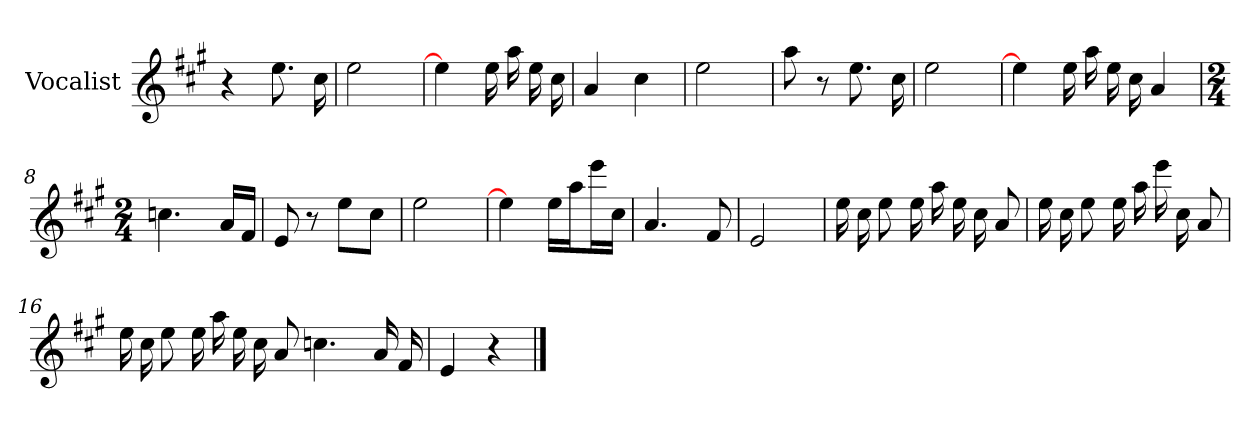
**kern
*part1
*staff1
*I"Vocalist
*k[f#c#g#]
*A:
=
4r
8.ee
16cc#
=1
2ee
=2
4ee]
16ee
16aa
16ee
16cc#
=3
4a
4cc#
=4
2ee
=5
8aa
8r
8.ee
16cc#
=6
2ee
=7
4ee]
16ee
16aa
16ee
16cc#
4a
=8
*M2/4
4.ccn
16aLL
16f#JJ
=9
8e
8r
8eeL
8cc#J
=10
2ee
=11
4ee]
16eeLL
16aaJ
16eeeL
16cc#JJ
=12
4.a
8f#
=13
2e
=14
16ee
16cc#
8ee
16ee
16aa
16ee
16cc#
8a
=15
16ee
16cc#
8ee
16ee
16aa
16eee
16cc#
8a
=16
16ee
16cc#
8ee
16ee
16aa
16ee
16cc#
8a
4.ccn
16a
16f#
=17
4e
4r
==
*-
